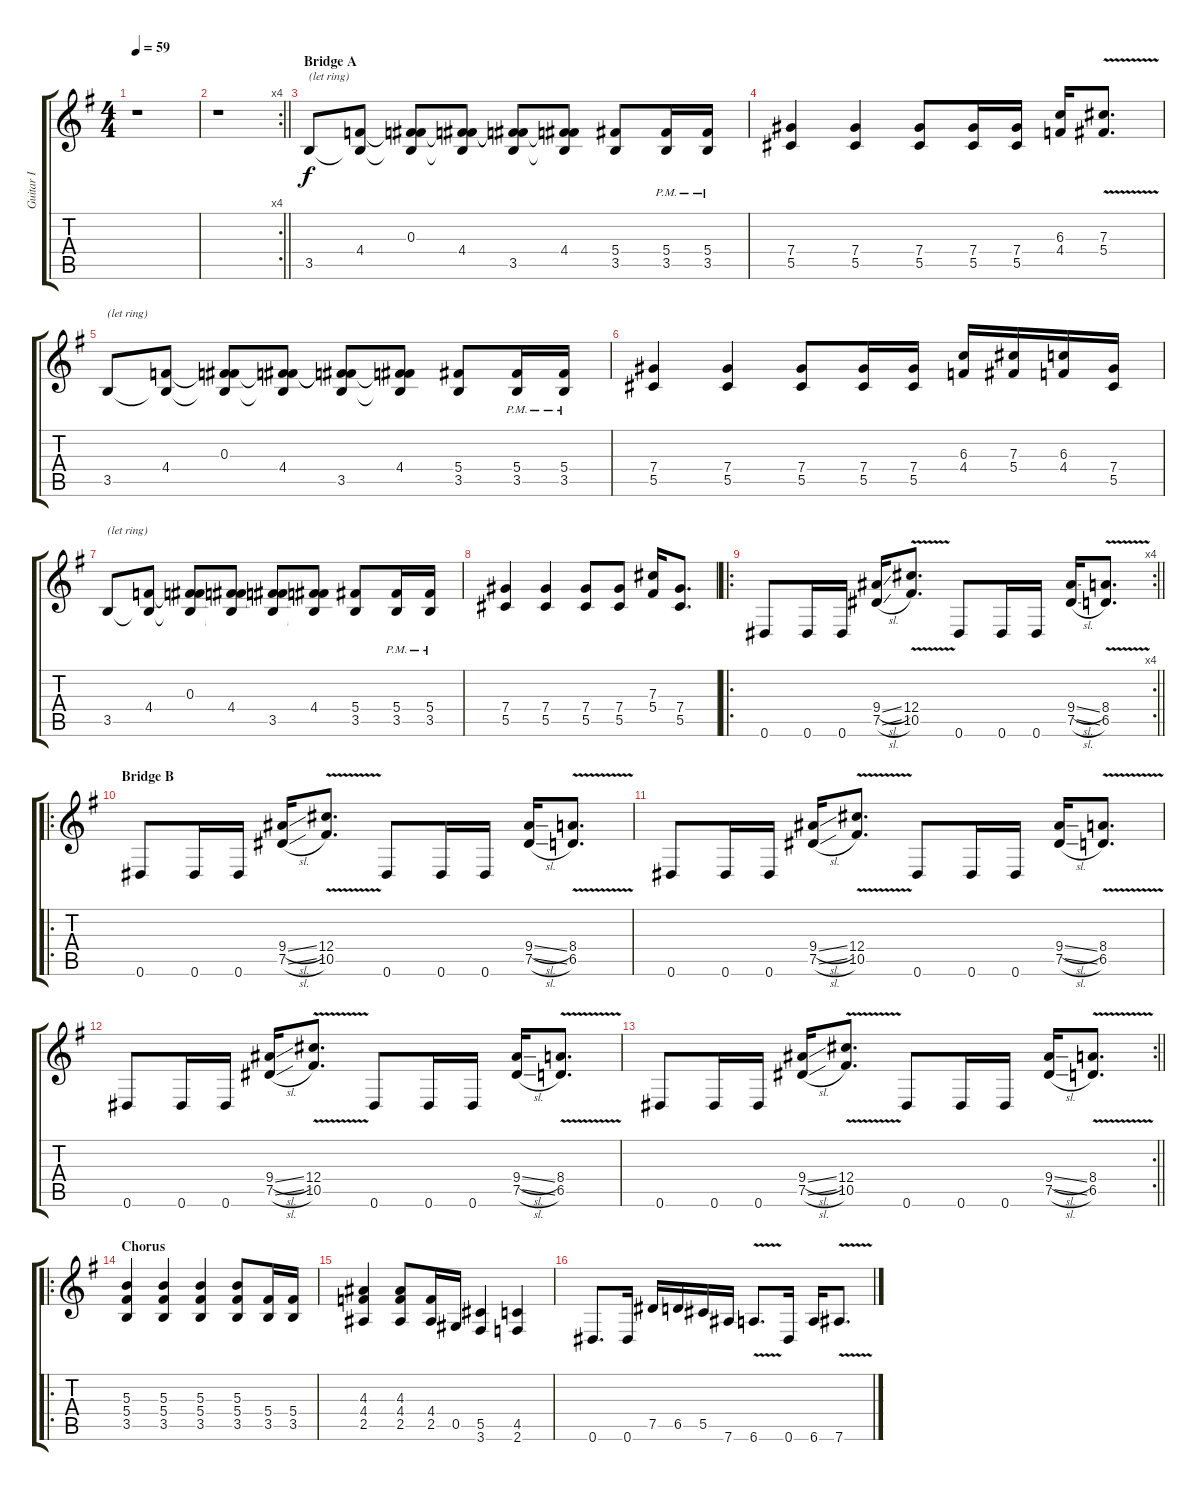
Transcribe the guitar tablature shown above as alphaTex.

\track ("Guitar I" "Guitar I") {instrument distortionguitar}
\staff {score tabs}
\tuning (Eb4 Bb3 Gb3 Db3 Ab2 Eb2) {hide}
\ts (4 4)
\tempo 59
\clef g2
\ks eminor
r.1{dy f} |
\rc 4
\barLineRight lightlight
r.1 |
\section ("" "Bridge A")
3.5.8{txt "(let ring)" volume 14 balance 6} (4.4 3.5{t}).8 (0.3 4.4{t} 3.5{t}).8 (0.3{t} 4.4 3.5{t}).8 (0.3{t} 4.4{t} 3.5).8 (0.3{t} 4.4 3.5{t}).8 (5.4 3.5).8 (5.4{pm} 3.5{pm}).16 (5.4{pm} 3.5{pm}).16 |
(7.4 5.5).4 (7.4 5.5).4 (7.4 5.5).8 (7.4 5.5).16 (7.4 5.5).16 (6.3 4.4).16 (7.3{v} 5.4{v}).8{d} |
3.5.8{txt "(let ring)"} (4.4 3.5{t}).8 (0.3 4.4{t} 3.5{t}).8 (0.3{t} 4.4 3.5{t}).8 (0.3{t} 4.4{t} 3.5).8 (0.3{t} 4.4 3.5{t}).8 (5.4 3.5).8 (5.4{pm} 3.5{pm}).16 (5.4{pm} 3.5{pm}).16 |
(7.4 5.5).4 (7.4 5.5).4 (7.4 5.5).8 (7.4 5.5).16 (7.4 5.5).16 (6.3 4.4).16 (7.3 5.4).16 (6.3 4.4).16 (7.4 5.5).16 |
3.5.8{txt "(let ring)"} (4.4 3.5{t}).8 (0.3 4.4{t} 3.5{t}).8 (0.3{t} 4.4 3.5{t}).8 (0.3{t} 4.4{t} 3.5).8 (0.3{t} 4.4 3.5{t}).8 (5.4 3.5).8 (5.4{pm} 3.5{pm}).16 (5.4{pm} 3.5{pm}).16 |
(7.4 5.5).4 (7.4 5.5).4 (7.4 5.5).8 (7.4 5.5).8 (7.3 5.4).16 (7.4 5.5).8{d} |
\ro
\rc 4
\barLineRight lightlight
0.6.8 0.6.16 0.6.16 (9.4{sl} 7.5{sl}).16 (12.4{v} 10.5{v}).8{d} 0.6.8 0.6.16 0.6.16 (9.4{sl} 7.5{sl}).16 (8.4{v} 6.5{v}).8{d} |
\ro
\section ("" "Bridge B")
0.6.8 0.6.16 0.6.16 (9.4{sl} 7.5{sl}).16 (12.4{v} 10.5{v}).8{d} 0.6.8 0.6.16 0.6.16 (9.4{sl} 7.5{sl}).16 (8.4{v} 6.5{v}).8{d} |
0.6.8 0.6.16 0.6.16 (9.4{sl} 7.5{sl}).16 (12.4{v} 10.5{v}).8{d} 0.6.8 0.6.16 0.6.16 (9.4{sl} 7.5{sl}).16 (8.4{v} 6.5{v}).8{d} |
0.6.8 0.6.16 0.6.16 (9.4{sl} 7.5{sl}).16 (12.4{v} 10.5{v}).8{d} 0.6.8 0.6.16 0.6.16 (9.4{sl} 7.5{sl}).16 (8.4{v} 6.5{v}).8{d} |
\rc 2
\barLineRight lightlight
0.6.8 0.6.16 0.6.16 (9.4{sl} 7.5{sl}).16 (12.4{v} 10.5{v}).8{d} 0.6.8 0.6.16 0.6.16 (9.4{sl} 7.5{sl}).16 (8.4{v} 6.5{v}).8{d} |
\ro
\section ("" "Chorus")
(5.3 5.4 3.5).4 (5.3 5.4 3.5).4 (5.3 5.4 3.5).4 (5.3 5.4 3.5).8 (5.4 3.5).16 (5.4 3.5).16 |
(4.3 4.4 2.5).4 (4.3 4.4 2.5).8 (4.4 2.5).16 0.5.16 (5.5 3.6).4 (4.5 2.6).4 |
0.6.8{d} 0.6.16 7.5.16 6.5.16 5.5.16 7.6.16 6.6{v}.8{d} 0.6.16 6.6.16 7.6{v}.8{d}
